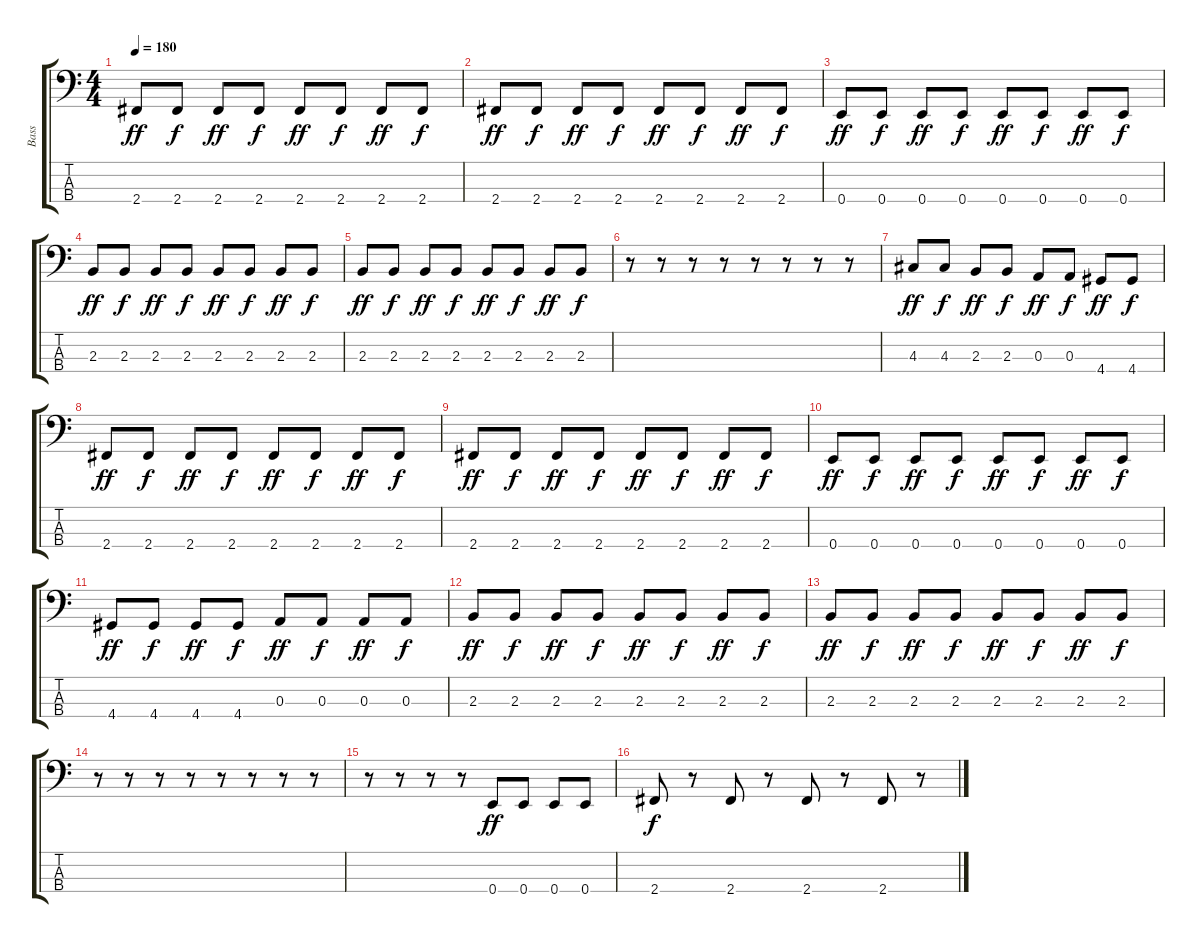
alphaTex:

\track ("Bass" "Bass") {instrument electricbasspick}
\staff {score tabs}
\tuning (G2 D2 A1 E1) {hide}
\ts (4 4)
\tempo 180
\clef f4
\ks c
2.4.8{dy ff} 2.4.8{dy f} 2.4.8{dy ff} 2.4.8{dy f} 2.4.8{dy ff} 2.4.8{dy f} 2.4.8{dy ff} 2.4.8{dy f} |
2.4.8{dy ff} 2.4.8{dy f} 2.4.8{dy ff} 2.4.8{dy f} 2.4.8{dy ff} 2.4.8{dy f} 2.4.8{dy ff} 2.4.8{dy f} |
0.4.8{dy ff} 0.4.8{dy f} 0.4.8{dy ff} 0.4.8{dy f} 0.4.8{dy ff} 0.4.8{dy f} 0.4.8{dy ff} 0.4.8{dy f} |
2.3.8{dy ff} 2.3.8{dy f} 2.3.8{dy ff} 2.3.8{dy f} 2.3.8{dy ff} 2.3.8{dy f} 2.3.8{dy ff} 2.3.8{dy f} |
2.3.8{dy ff} 2.3.8{dy f} 2.3.8{dy ff} 2.3.8{dy f} 2.3.8{dy ff} 2.3.8{dy f} 2.3.8{dy ff} 2.3.8{dy f} |
r.8 r.8 r.8 r.8 r.8 r.8 r.8 r.8 |
4.3.8{dy ff} 4.3.8{dy f} 2.3.8{dy ff} 2.3.8{dy f} 0.3.8{dy ff} 0.3.8{dy f} 4.4.8{dy ff} 4.4.8{dy f} |
2.4.8{dy ff} 2.4.8{dy f} 2.4.8{dy ff} 2.4.8{dy f} 2.4.8{dy ff} 2.4.8{dy f} 2.4.8{dy ff} 2.4.8{dy f} |
2.4.8{dy ff} 2.4.8{dy f} 2.4.8{dy ff} 2.4.8{dy f} 2.4.8{dy ff} 2.4.8{dy f} 2.4.8{dy ff} 2.4.8{dy f} |
0.4.8{dy ff} 0.4.8{dy f} 0.4.8{dy ff} 0.4.8{dy f} 0.4.8{dy ff} 0.4.8{dy f} 0.4.8{dy ff} 0.4.8{dy f} |
4.4.8{dy ff} 4.4.8{dy f} 4.4.8{dy ff} 4.4.8{dy f} 0.3.8{dy ff} 0.3.8{dy f} 0.3.8{dy ff} 0.3.8{dy f} |
2.3.8{dy ff} 2.3.8{dy f} 2.3.8{dy ff} 2.3.8{dy f} 2.3.8{dy ff} 2.3.8{dy f} 2.3.8{dy ff} 2.3.8{dy f} |
2.3.8{dy ff} 2.3.8{dy f} 2.3.8{dy ff} 2.3.8{dy f} 2.3.8{dy ff} 2.3.8{dy f} 2.3.8{dy ff} 2.3.8{dy f} |
r.8 r.8 r.8 r.8 r.8 r.8 r.8 r.8 |
r.8 r.8 r.8 r.8 0.4.8{dy ff} 0.4.8 0.4.8 0.4.8 |
2.4.8{dy f} r.8 2.4.8 r.8 2.4.8 r.8 2.4.8 r.8
